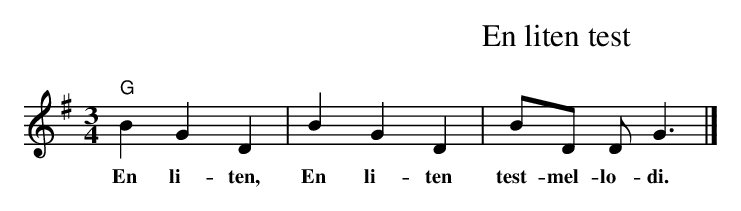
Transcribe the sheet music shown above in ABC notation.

X:1
T:En liten test
M:3/4
L:1/8
K:G
"G" B2G2D2 | B2G2D2 | BD D G3|]
w:En li-ten, En li-ten test-mel-lo-di.
